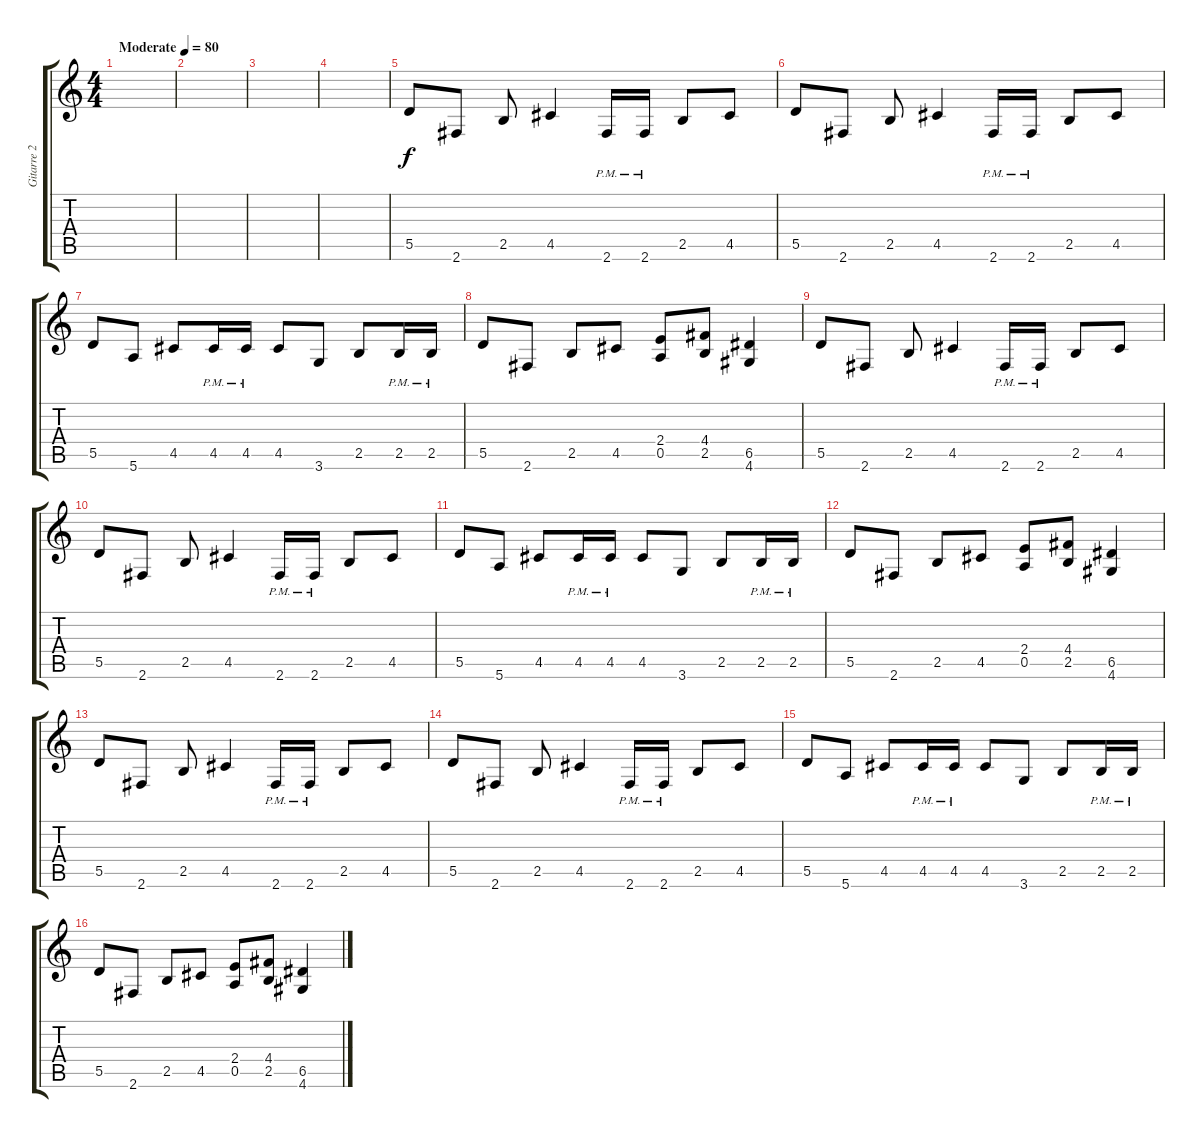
\track ("Gitarre 2" "Gitarre 2") {instrument overdrivenguitar}
\staff {score tabs}
\tuning (E4 B3 G3 D3 A2 E2) {hide}
\ts (4 4)
\tempo (80 "Moderate")
\clef g2
\ks c
|
|
|
|
5.5.8 2.6.8 2.5.8 4.5.4 2.6{pm}.16 2.6{pm}.16 2.5.8 4.5.8 |
5.5.8 2.6.8 2.5.8 4.5.4 2.6{pm}.16 2.6{pm}.16 2.5.8 4.5.8 |
5.5.8 5.6.8 4.5.8 4.5{pm}.16 4.5{pm}.16 4.5.8 3.6.8 2.5.8 2.5{pm}.16 2.5{pm}.16 |
5.5.8 2.6.8 2.5.8 4.5.8 (2.4 0.5).8 (4.4 2.5).8 (6.5 4.6).4 |
5.5.8 2.6.8 2.5.8 4.5.4 2.6{pm}.16 2.6{pm}.16 2.5.8 4.5.8 |
5.5.8 2.6.8 2.5.8 4.5.4 2.6{pm}.16 2.6{pm}.16 2.5.8 4.5.8 |
5.5.8 5.6.8 4.5.8 4.5{pm}.16 4.5{pm}.16 4.5.8 3.6.8 2.5.8 2.5{pm}.16 2.5{pm}.16 |
5.5.8 2.6.8 2.5.8 4.5.8 (2.4 0.5).8 (4.4 2.5).8 (6.5 4.6).4 |
5.5.8 2.6.8 2.5.8 4.5.4 2.6{pm}.16 2.6{pm}.16 2.5.8 4.5.8 |
5.5.8 2.6.8 2.5.8 4.5.4 2.6{pm}.16 2.6{pm}.16 2.5.8 4.5.8 |
5.5.8 5.6.8 4.5.8 4.5{pm}.16 4.5{pm}.16 4.5.8 3.6.8 2.5.8 2.5{pm}.16 2.5{pm}.16 |
5.5.8 2.6.8 2.5.8 4.5.8 (2.4 0.5).8 (4.4 2.5).8 (6.5 4.6).4
